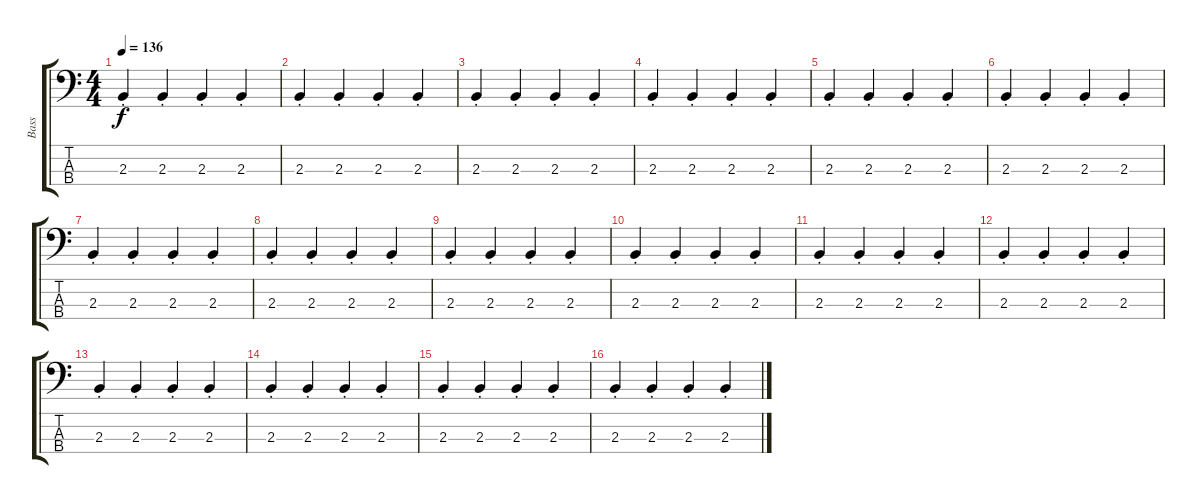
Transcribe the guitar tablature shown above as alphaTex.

\track ("Bass" "Bass") {instrument electricbassfinger}
\staff {score tabs}
\tuning (G2 D2 A1 E1) {hide}
\ts (4 4)
\tempo 136
\clef f4
\ks c
2.3{st}.4{dy f volume 4} 2.3{st}.4 2.3{st}.4 2.3{st}.4 |
2.3{st}.4{volume 4} 2.3{st}.4 2.3{st}.4 2.3{st}.4 |
2.3{st}.4{volume 4} 2.3{st}.4 2.3{st}.4 2.3{st}.4 |
2.3{st}.4{volume 4} 2.3{st}.4 2.3{st}.4 2.3{st}.4 |
2.3{st}.4{volume 4} 2.3{st}.4 2.3{st}.4 2.3{st}.4 |
2.3{st}.4{volume 4} 2.3{st}.4 2.3{st}.4 2.3{st}.4 |
2.3{st}.4{volume 4} 2.3{st}.4 2.3{st}.4 2.3{st}.4 |
2.3{st}.4{volume 4} 2.3{st}.4 2.3{st}.4 2.3{st}.4 |
2.3{st}.4{volume 4} 2.3{st}.4 2.3{st}.4 2.3{st}.4 |
2.3{st}.4{volume 4} 2.3{st}.4 2.3{st}.4 2.3{st}.4 |
2.3{st}.4{volume 4} 2.3{st}.4 2.3{st}.4 2.3{st}.4 |
2.3{st}.4{volume 4} 2.3{st}.4 2.3{st}.4 2.3{st}.4 |
2.3{st}.4{volume 4} 2.3{st}.4 2.3{st}.4 2.3{st}.4 |
2.3{st}.4{volume 4} 2.3{st}.4 2.3{st}.4 2.3{st}.4 |
2.3{st}.4{volume 4} 2.3{st}.4 2.3{st}.4 2.3{st}.4 |
2.3{st}.4{volume 4} 2.3{st}.4 2.3{st}.4 2.3{st}.4
